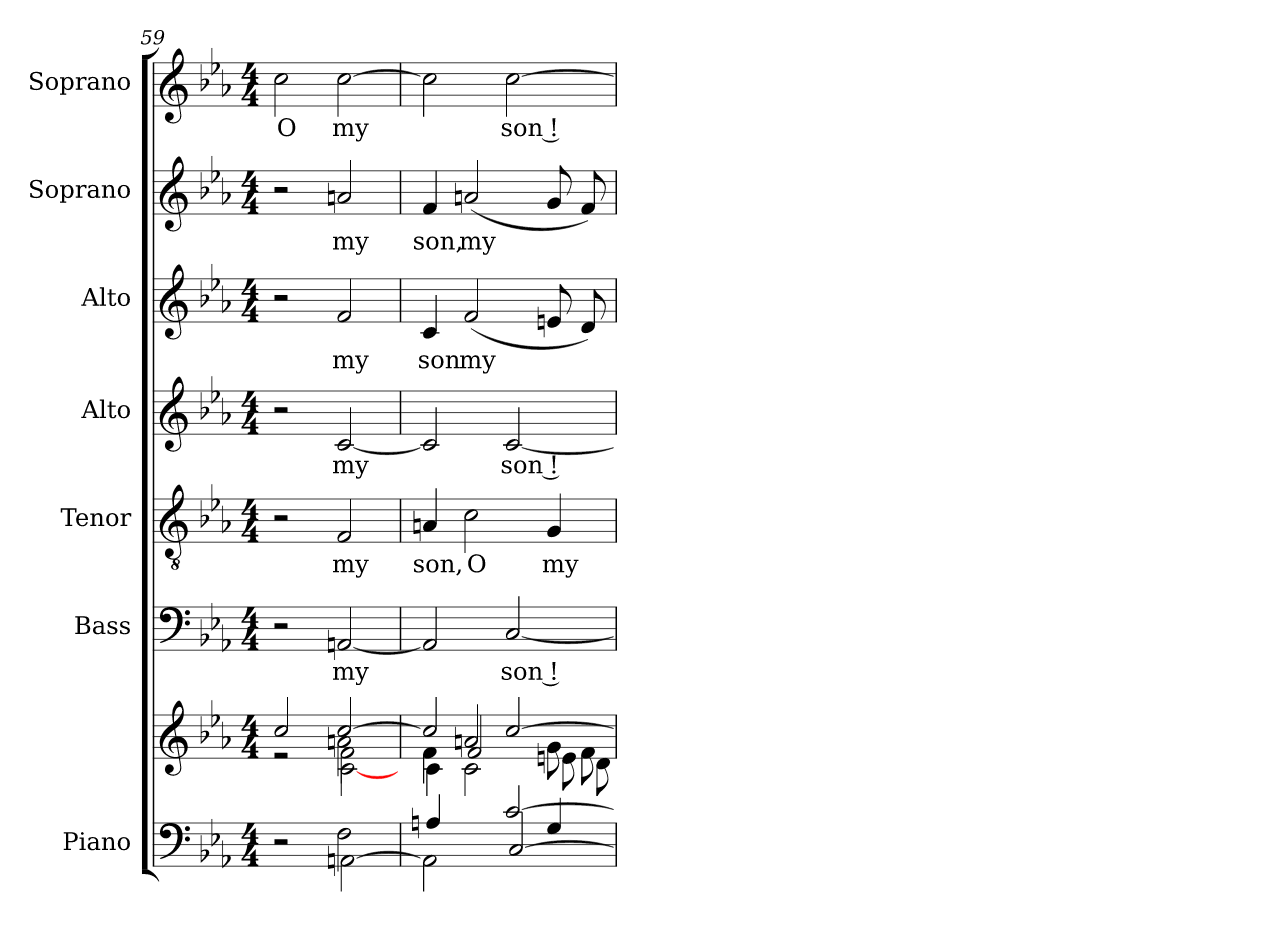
**kern	**kern	**kern	**text	**kern	**text	**kern	**text	**kern	**text	**kern	**text	**kern	**text
*part7	*part7	*part6	*part6	*part5	*part5	*part4	*part4	*part3	*part3	*part2	*part2	*part1	*part1
*staff8	*staff7	*staff6	*staff6	*staff5	*staff5	*staff4	*staff4	*staff3	*staff3	*staff2	*staff2	*staff1	*staff1
*I"Piano	*	*I"Bass	*	*I"Tenor	*	*I"Alto	*	*I"Alto	*	*I"Soprano	*	*I"Soprano	*
*	*	*I'B.	*	*I'T.	*	*	*	*I'A.	*	*	*	*I'S.	*
*clefF4	*clefG2	*clefF4	*	*clefGv2	*	*clefG2	*	*clefG2	*	*clefG2	*	*clefG2	*
*	*	*	*	*ITrd7c12	*	*	*	*	*	*	*	*	*
*k[b-e-a-]	*k[b-e-a-]	*k[b-e-a-]	*	*k[b-e-a-]	*	*k[b-e-a-]	*	*k[b-e-a-]	*	*k[b-e-a-]	*	*k[b-e-a-]	*
*E-:	*E-:	*E-:	*	*E-:	*	*E-:	*	*E-:	*	*E-:	*	*E-:	*
*M4/4	*M4/4	*M4/4	*	*M4/4	*	*M4/4	*	*M4/4	*	*M4/4	*	*M4/4	*
=59	=59	=59	=59	=59	=59	=59	=59	=59	=59	=59	=59	=59	=59
*^	*^	*	*	*	*	*	*	*	*	*	*	*	*
*	*^	*	*^	*	*	*	*	*	*	*	*	*	*	*	*
*	*	*	*	*	*^	*	*	*	*	*	*	*	*	*	*	*	*
!	!	!	!	!	!	!	!	!	!	!	!	!	!	!	!	!	!	!LO:LY:b:color=#000000
2r	2ryy	2ryy	2cci/	2r	2ryy	2ryy	2r	.	2r	.	2r	.	2r	.	2r	.	2cci\	O
!	!	!	!	!	!	!	!	!LO:LY:b:color=#000000	!	!	!	!	!	!	!	!	!	!
!	!	!	!	!	!	!	!	!	!	!LO:LY:b:color=#000000	!	!	!	!	!	!	!	!
!	!	!	!	!	!	!	!	!	!	!	!	!LO:LY:b:color=#000000	!	!	!	!	!	!
!	!	!	!	!	!	!	!	!	!	!	!	!	!	!LO:LY:b:color=#000000	!	!	!	!
!	!	!	!	!	!	!	!	!	!	!	!	!	!	!	!	!LO:LY:b:color=#000000	!	!
!	!	!	!	!	!	!	!	!	!	!	!	!	!	!	!	!	!	!LO:LY:b:color=#000000
2ryy	2Fi\	[2AAni\	[2cci/	2ani\	2fi\	[2ci\	[2AAni/	my	2FFi/	my	[2ci/	my	2fi/	my	2ani/	my	[2cci\	my
=60	=60	=60	=60	=60	=60	=60	=60	=60	=60	=60	=60	=60	=60	=60	=60	=60	=60	=60
!	!	!	!	!	!	!	!	!	!	!LO:LY:b:color=#000000	!	!	!	!	!	!	!	!
!	!	!	!	!	!	!	!	!	!	!	!	!	!	!LO:LY:b:color=#000000	!	!	!	!
!	!	!	!	!	!	!	!	!	!	!	!	!	!	!	!	!LO:LY:b:color=#000000	!	!
2ci/yy]	4Ani/	2AAi\]	2cci/]	4fi\	4ci\	4ryy	2AAi/]	.	4AAni/	son,	2ci/]	.	4ci/	son	4fi/	son,	2cci\]	.
!	!	!	!	!	!	!	!	!	!	!LO:LY:b:color=#000000	!	!	!	!	!	!	!	!
!	!	!	!	!	!	!	!	!	!	!	!	!	!	!LO:LY:b:color=#000000	!	!	!	!
!	!	!	!	!	!	!	!	!	!	!	!	!	!	!	!	!LO:LY:b:color=#000000	!	!
.	2ryy	.	.	2ani/	2fi/	2ci\	.	.	2Ci\	O	.	.	(2fi/	my	(2ani/	my	.	.
!	!	!	!	!	!	!	!	!LO:LY:b:color=#000000	!	!	!	!	!	!	!	!	!	!
!	!	!	!	!	!	!	!	!	!	!	!	!LO:LY:b:color=#000000	!	!	!	!	!	!
!	!	!	!	!	!	!	!	!	!	!	!	!	!	!	!	!	!	!LO:LY:b:color=#000000
[2ci/	.	[2Ci/	[2cci/	.	.	.	[2Ci/	son !	.	.	[2ci/	son !	.	.	.	.	[2cci\	son !
!	!	!	!	!	!	!	!	!	!	!LO:LY:b:color=#000000	!	!	!	!	!	!	!	!
.	4Gi/	.	.	8gi\	8eni\	4ryy	.	.	4GGi/	my	.	.	8eni/	.	8gi/	.	.	.
.	.	.	.	8fi\	8di\	.	.	.	.	.	.	.	8di/)	.	8fi/)	.	.	.
*v	*v	*v	*	*	*	*	*	*	*	*	*	*	*	*	*	*	*	*
*	*v	*v	*v	*v	*	*	*	*	*	*	*	*	*	*	*	*
=	=	=	=	=	=	=	=	=	=	=	=	=	=
*-	*-	*-	*-	*-	*-	*-	*-	*-	*-	*-	*-	*-	*-
